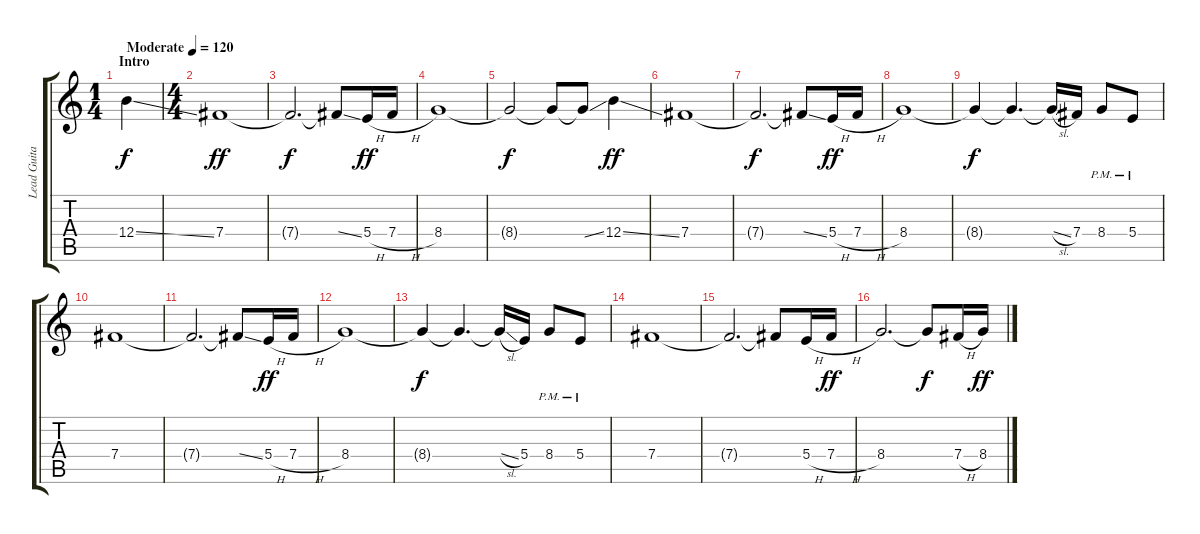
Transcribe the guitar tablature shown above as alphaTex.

\track ("Lead Guitar (Distortion with Delay)" "Lead Guita") {instrument overdrivenguitar}
\staff {score tabs}
\tuning (Db4 Ab3 E3 B2 Gb2 Db2) {hide}
\ts (1 4)
\section ("" "Intro")
\tempo (120 "Moderate")
\clef g2
\ks c
12.4{ss}.4{dy f instrument overdrivenguitar} |
\ts (4 4)
7.4.1{dy ff} |
7.4{t}.2{d dy f} 7.4{ss t}.8 5.4{h}.16{dy ff} 7.4{h}.16 |
8.4.1 |
8.4{t}.2{dy f} 8.4{t}.8 8.4{ss t}.8 12.4{ss}.4{dy ff} |
7.4.1 |
7.4{t}.2{d dy f} 7.4{ss t}.8 5.4{h}.16{dy ff} 7.4{h}.16 |
8.4.1 |
8.4{t}.4{dy f} 8.4{t}.4{d} 8.4{sl t}.16 7.4.16 8.4{pm}.8 5.4{pm}.8 |
7.4.1 |
7.4{t}.2{d} 7.4{ss t}.8 5.4{h}.16{dy ff} 7.4{h}.16 |
8.4.1 |
8.4{t}.4{dy f} 8.4{t}.4{d} 8.4{sl t}.16 5.4.16 8.4{pm}.8 5.4{pm}.8 |
7.4.1 |
7.4{t}.2{d} 7.4{t}.8 5.4{h}.16 7.4{h}.16{dy ff} |
8.4.2{d} 8.4{t}.8{dy f} 7.4{h}.16 8.4{sl}.16{dy ff}
